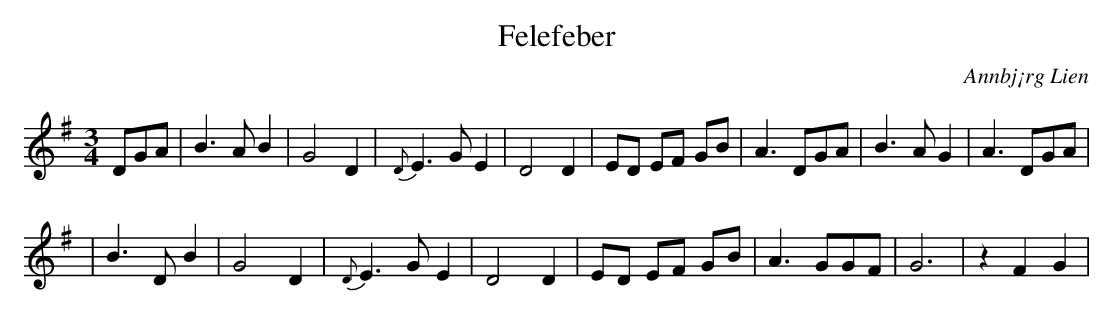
X:1
T:Felefeber
C:Annbj¡rg Lien
M:3/4
L:1/8
Q:90
K:G
DGA| B3A B2 | G4 D2 | {D}E3G E2 | D4 D2 | ED EF GB | A3 DGA | B3A G2 | A3 DGA |
| B3D B2 | G4 D2 | {D}E3G E2 | D4 D2 | ED EF GB | A3 GGF | G6 | z2 F2G2 |
